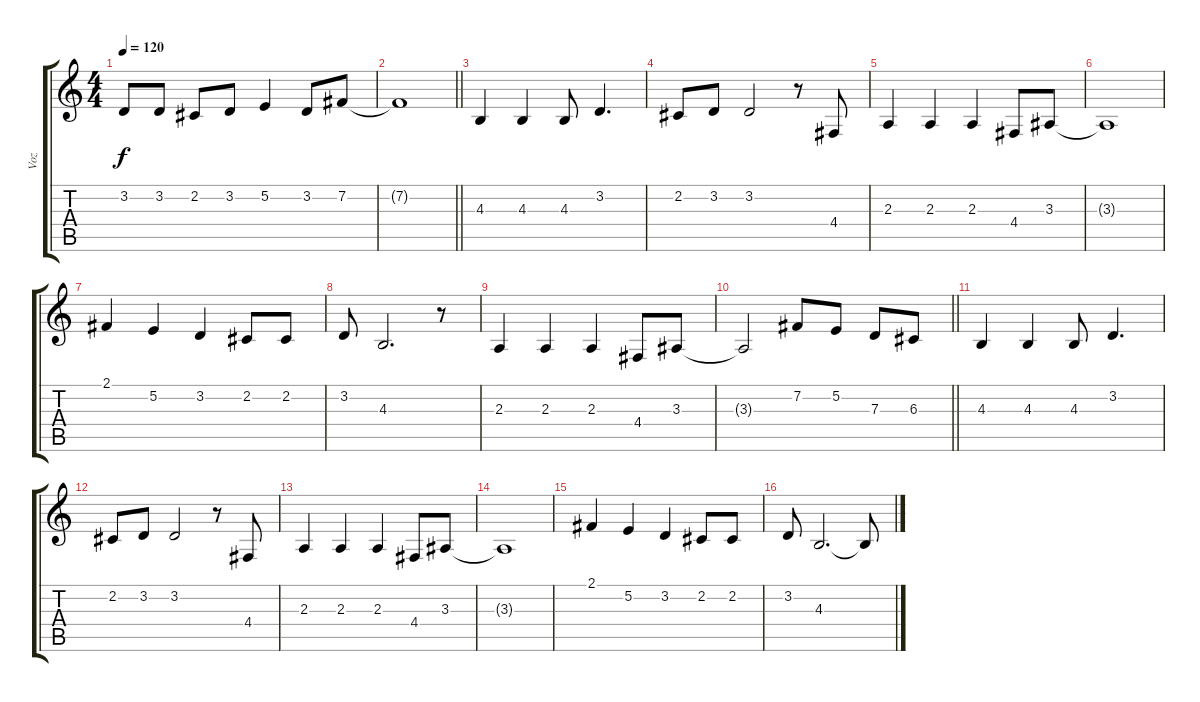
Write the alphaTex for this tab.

\track ("Voz" "Voz") {instrument honkytonkpiano}
\staff {score tabs}
\tuning (E4 B3 G3 D3 A2 E2) {hide}
\ts (4 4)
\tempo 120
\clef g2
\ks c
3.2.8{dy f} 3.2.8 2.2.8 3.2.8 5.2.4 3.2.8 7.2.8 |
\barLineRight lightlight
7.2{t}.1 |
4.3.4 4.3.4 4.3.8 3.2.4{d} |
2.2.8 3.2.8 3.2.2 r.8 4.4.8 |
2.3.4 2.3.4 2.3.4 4.4.8 3.3.8 |
3.3{t}.1 |
2.1.4 5.2.4 3.2.4 2.2.8 2.2.8 |
3.2.8 4.3.2{d} r.8 |
2.3.4 2.3.4 2.3.4 4.4.8 3.3.8 |
\barLineRight lightlight
3.3{t}.2 7.2.8 5.2.8 7.3.8 6.3.8 |
4.3.4 4.3.4 4.3.8 3.2.4{d} |
2.2.8 3.2.8 3.2.2 r.8 4.4.8 |
2.3.4 2.3.4 2.3.4 4.4.8 3.3.8 |
3.3{t}.1 |
2.1.4 5.2.4 3.2.4 2.2.8 2.2.8 |
3.2.8 4.3.2{d} 4.3{t}.8
